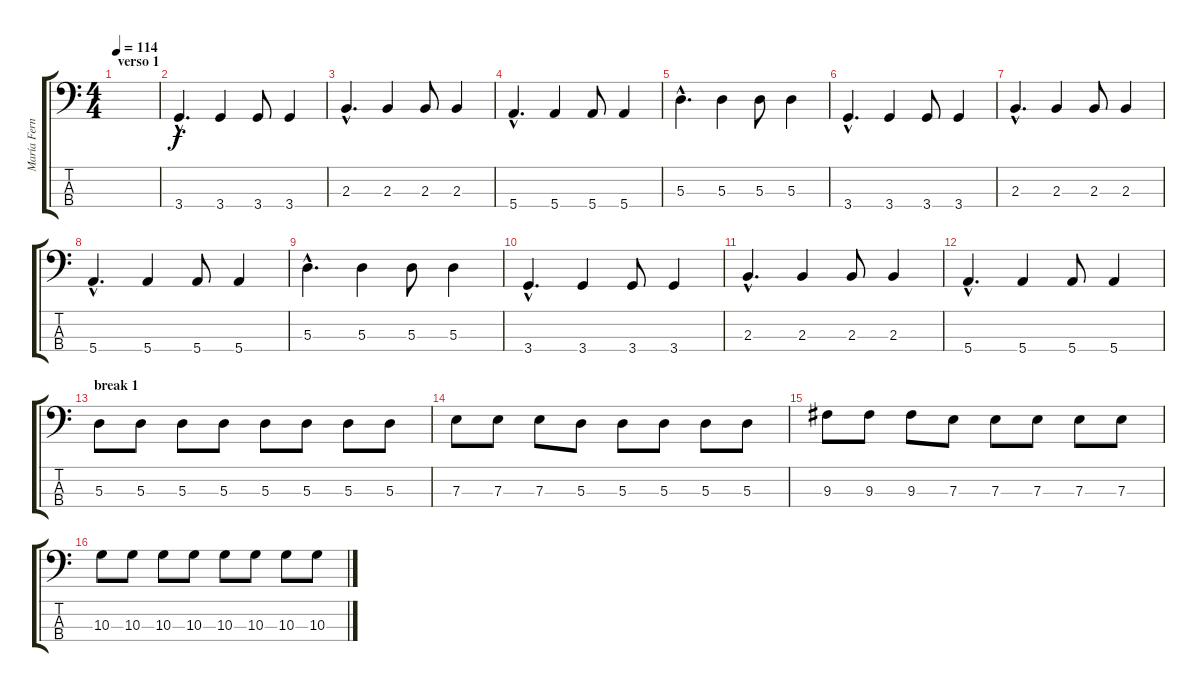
\track ("María Fernanda (bajo)" "María Fern") {instrument electricbasspick}
\staff {score tabs}
\tuning (G2 D2 A1 E1) {hide}
\ts (4 4)
\section ("" "verso 1")
\tempo 114
\clef f4
\ks c
|
3.4{hac}.4{d} 3.4.4 3.4.8 3.4.4 |
2.3{hac}.4{d} 2.3.4 2.3.8 2.3.4 |
5.4{hac}.4{d} 5.4.4 5.4.8 5.4.4 |
5.3{hac}.4{d} 5.3.4 5.3.8 5.3.4 |
3.4{hac}.4{d} 3.4.4 3.4.8 3.4.4 |
2.3{hac}.4{d} 2.3.4 2.3.8 2.3.4 |
5.4{hac}.4{d} 5.4.4 5.4.8 5.4.4 |
5.3{hac}.4{d} 5.3.4 5.3.8 5.3.4 |
3.4{hac}.4{d} 3.4.4 3.4.8 3.4.4 |
2.3{hac}.4{d} 2.3.4 2.3.8 2.3.4 |
5.4{hac}.4{d} 5.4.4 5.4.8 5.4.4 |
\section ("" "break 1")
5.3.8 5.3.8 5.3.8 5.3.8 5.3.8 5.3.8 5.3.8 5.3.8 |
7.3.8 7.3.8 7.3.8 5.3.8 5.3.8 5.3.8 5.3.8 5.3.8 |
9.3.8 9.3.8 9.3.8 7.3.8 7.3.8 7.3.8 7.3.8 7.3.8 |
10.3.8 10.3.8 10.3.8 10.3.8 10.3.8 10.3.8 10.3.8 10.3.8
